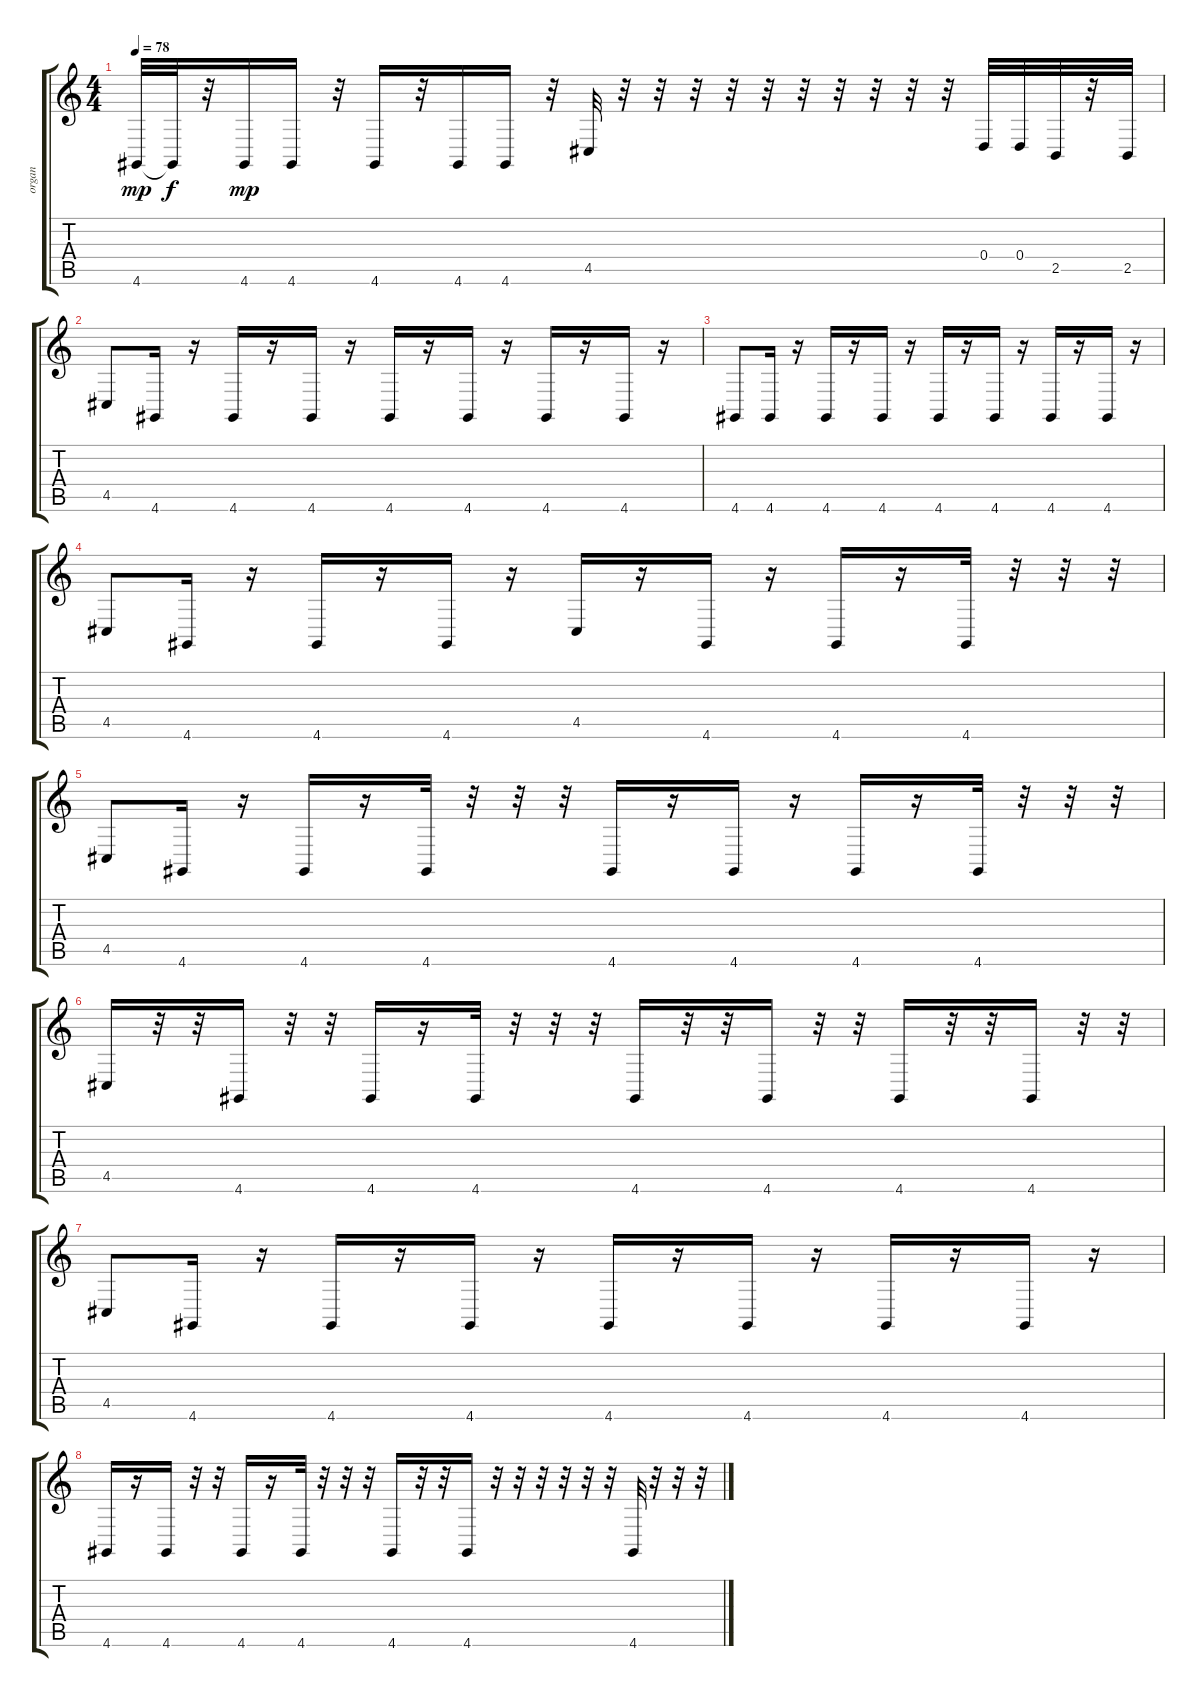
\track ("organ" "organ") {instrument drawbarorgan}
\staff {score tabs}
\tuning (E4 B3 G3 D3 A2 E2) {hide}
\ts (4 4)
\tempo 78
\clef g2
\ks c
4.6.32{dy mp} 4.6{t}.32{dy f} r.32 4.6.16{dy mp} 4.6.16 r.32 4.6.16 r.32 4.6.16 4.6.16 r.32 4.5.32 r.32 r.32 r.32 r.32 r.32 r.32 r.32 r.32 r.32 r.32 0.4.32 0.4.32 2.5.32 r.32 2.5.32 |
4.5.8 4.6.16 r.16 4.6.16 r.16 4.6.16 r.16 4.6.16 r.16 4.6.16 r.16 4.6.16 r.16 4.6.16 r.16 |
4.6.8 4.6.16 r.16 4.6.16 r.16 4.6.16 r.16 4.6.16 r.16 4.6.16 r.16 4.6.16 r.16 4.6.16 r.16 |
4.5.8 4.6.16 r.16 4.6.16 r.16 4.6.16 r.16 4.5.16 r.16 4.6.16 r.16 4.6.16 r.16 4.6.32 r.32 r.32 r.32 |
4.5.8 4.6.16 r.16 4.6.16 r.16 4.6.32 r.32 r.32 r.32 4.6.16 r.16 4.6.16 r.16 4.6.16 r.16 4.6.32 r.32 r.32 r.32 |
4.5.16 r.32 r.32 4.6.16 r.32 r.32 4.6.16 r.16 4.6.32 r.32 r.32 r.32 4.6.16 r.32 r.32 4.6.16 r.32 r.32 4.6.16 r.32 r.32 4.6.16 r.32 r.32 |
4.5.8 4.6.16 r.16 4.6.16 r.16 4.6.16 r.16 4.6.16 r.16 4.6.16 r.16 4.6.16 r.16 4.6.16 r.16 |
4.6.16 r.16 4.6.16 r.32 r.32 4.6.16 r.16 4.6.32 r.32 r.32 r.32 4.6.16 r.32 r.32 4.6.16 r.32 r.32 r.32 r.32 r.32 r.32 4.6.32 r.32 r.32 r.32
